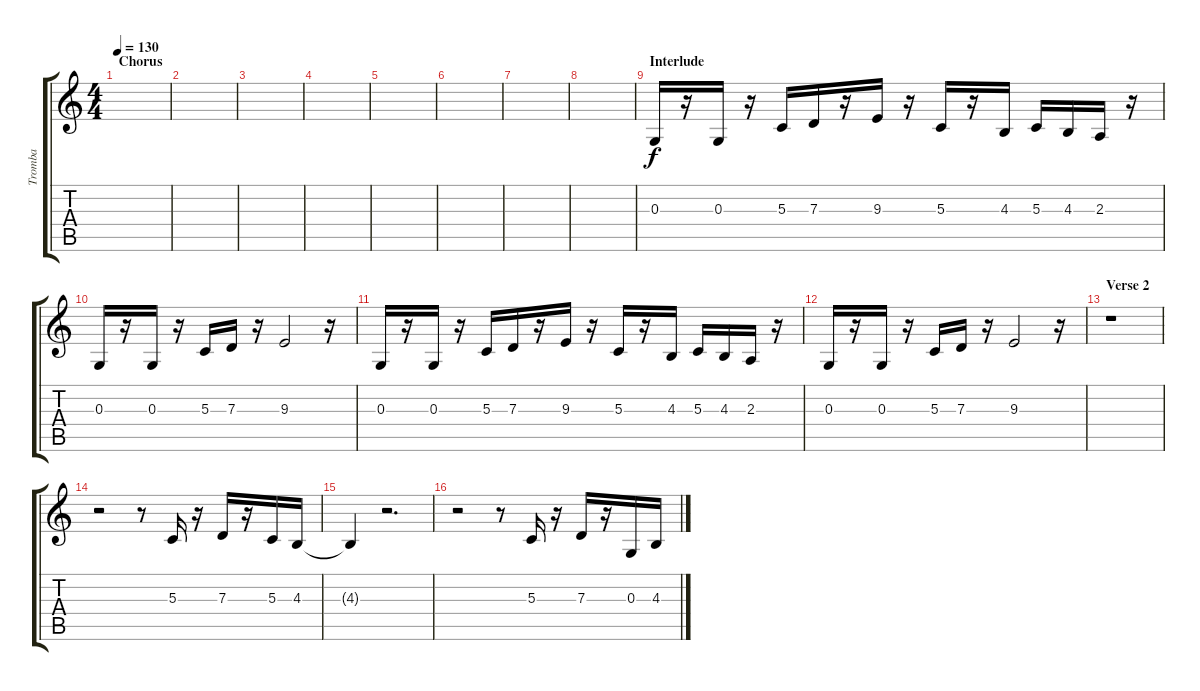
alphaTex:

\track ("Tromba" "Tromba") {instrument trumpet}
\staff {score tabs}
\tuning (E4 B3 G3 D3 A2 E2) {hide}
\ts (4 4)
\section ("" "Chorus")
\tempo 130
\clef g2
\ks c
|
|
|
|
|
|
|
|
\section ("" "Interlude")
0.3.16 r.16 0.3.16 r.16 5.3.16 7.3.16 r.16 9.3.16 r.16 5.3.16 r.16 4.3.16 5.3.16 4.3.16 2.3.16 r.16 |
0.3.16 r.16 0.3.16 r.16 5.3.16 7.3.16 r.16 9.3.2 r.16 |
0.3.16 r.16 0.3.16 r.16 5.3.16 7.3.16 r.16 9.3.16 r.16 5.3.16 r.16 4.3.16 5.3.16 4.3.16 2.3.16 r.16 |
0.3.16 r.16 0.3.16 r.16 5.3.16 7.3.16 r.16 9.3.2 r.16 |
\section ("" "Verse 2")
r.1 |
r.2 r.8 5.3.16 r.16 7.3.16 r.16 5.3.16 4.3.16 |
4.3{t}.4 r.2{d} |
r.2 r.8 5.3.16 r.16 7.3.16 r.16 0.3.16 4.3.16
